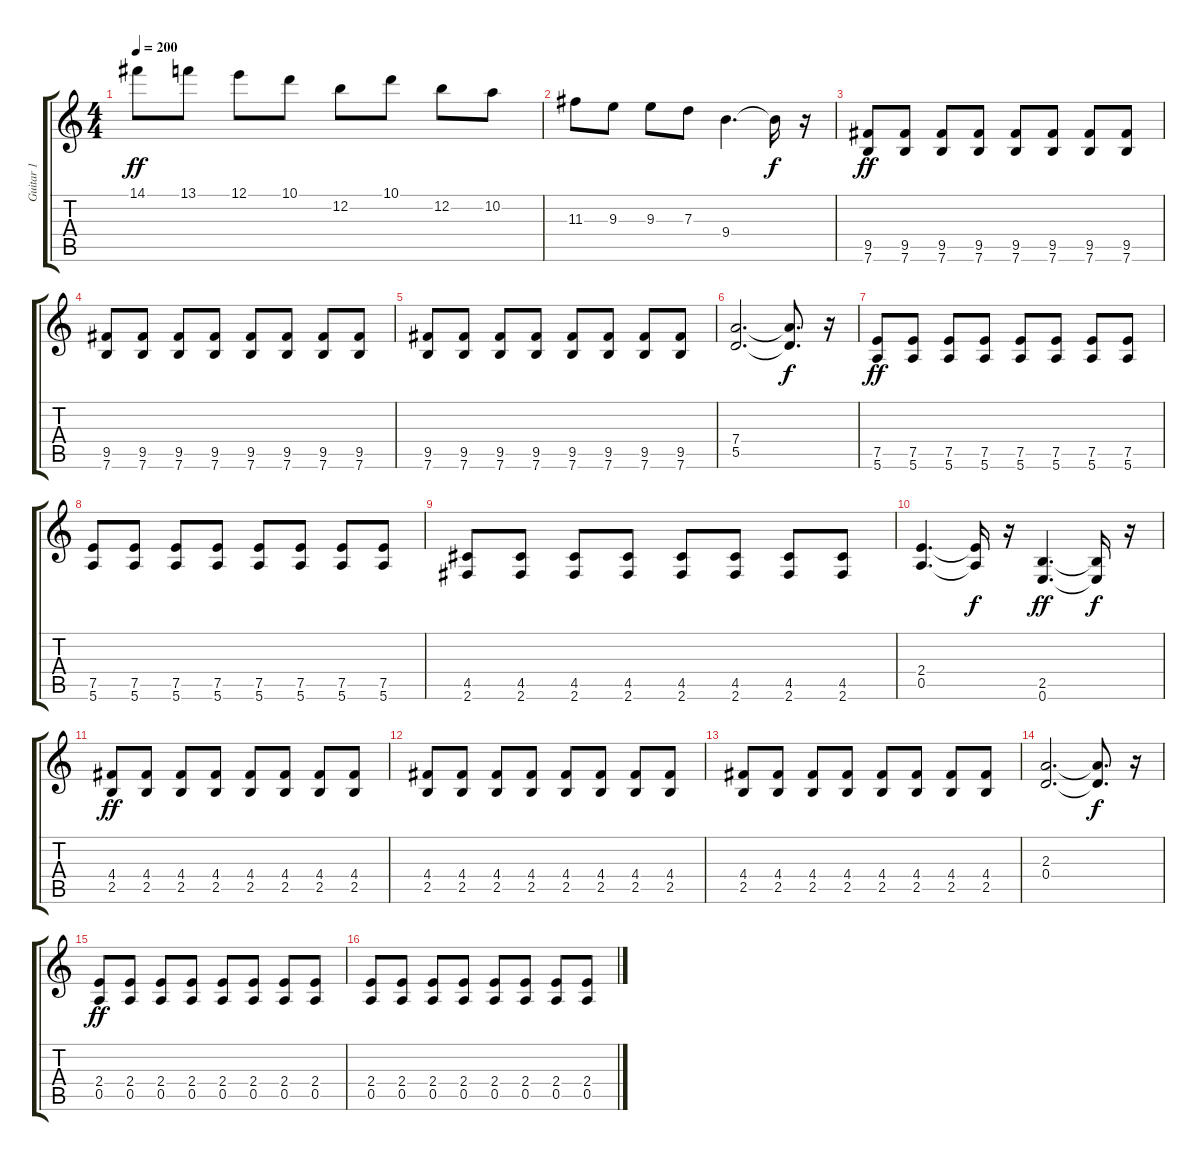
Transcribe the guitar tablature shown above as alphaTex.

\track ("Guitar 1" "Guitar 1") {instrument distortionguitar}
\staff {score tabs}
\tuning (E4 B3 G3 D3 A2 E2) {hide}
\ts (4 4)
\tempo 200
\clef g2
\ks c
14.1.8{dy ff} 13.1.8 12.1.8 10.1.8 12.2.8 10.1.8 12.2.8 10.2.8 |
11.3.8 9.3.8 9.3.8 7.3.8 9.4.4{d} 9.4{t}.16{dy f} r.16 |
(9.5 7.6).8{dy ff instrument overdrivenguitar} (9.5 7.6).8 (9.5 7.6).8 (9.5 7.6).8 (9.5 7.6).8 (9.5 7.6).8 (9.5 7.6).8 (9.5 7.6).8 |
(9.5 7.6).8 (9.5 7.6).8 (9.5 7.6).8 (9.5 7.6).8 (9.5 7.6).8 (9.5 7.6).8 (9.5 7.6).8 (9.5 7.6).8 |
(9.5 7.6).8 (9.5 7.6).8 (9.5 7.6).8 (9.5 7.6).8 (9.5 7.6).8 (9.5 7.6).8 (9.5 7.6).8 (9.5 7.6).8 |
(7.4 5.5).2{d} (7.4{t} 5.5{t}).8{d dy f} r.16 |
(7.5 5.6).8{dy ff} (7.5 5.6).8 (7.5 5.6).8 (7.5 5.6).8 (7.5 5.6).8 (7.5 5.6).8 (7.5 5.6).8 (7.5 5.6).8 |
(7.5 5.6).8 (7.5 5.6).8 (7.5 5.6).8 (7.5 5.6).8 (7.5 5.6).8 (7.5 5.6).8 (7.5 5.6).8 (7.5 5.6).8 |
(4.5 2.6).8 (4.5 2.6).8 (4.5 2.6).8 (4.5 2.6).8 (4.5 2.6).8 (4.5 2.6).8 (4.5 2.6).8 (4.5 2.6).8 |
(2.4 0.5).4{d} (2.4{t} 0.5{t}).16{dy f} r.16 (2.5 0.6).4{d dy ff} (2.5{t} 0.6{t}).16{dy f} r.16 |
(4.4 2.5).8{dy ff} (4.4 2.5).8 (4.4 2.5).8 (4.4 2.5).8 (4.4 2.5).8 (4.4 2.5).8 (4.4 2.5).8 (4.4 2.5).8 |
(4.4 2.5).8 (4.4 2.5).8 (4.4 2.5).8 (4.4 2.5).8 (4.4 2.5).8 (4.4 2.5).8 (4.4 2.5).8 (4.4 2.5).8 |
(4.4 2.5).8 (4.4 2.5).8 (4.4 2.5).8 (4.4 2.5).8 (4.4 2.5).8 (4.4 2.5).8 (4.4 2.5).8 (4.4 2.5).8 |
(2.3 0.4).2{d} (2.3{t} 0.4{t}).8{d dy f} r.16 |
(2.4 0.5).8{dy ff} (2.4 0.5).8 (2.4 0.5).8 (2.4 0.5).8 (2.4 0.5).8 (2.4 0.5).8 (2.4 0.5).8 (2.4 0.5).8 |
(2.4 0.5).8 (2.4 0.5).8 (2.4 0.5).8 (2.4 0.5).8 (2.4 0.5).8 (2.4 0.5).8 (2.4 0.5).8 (2.4 0.5).8
